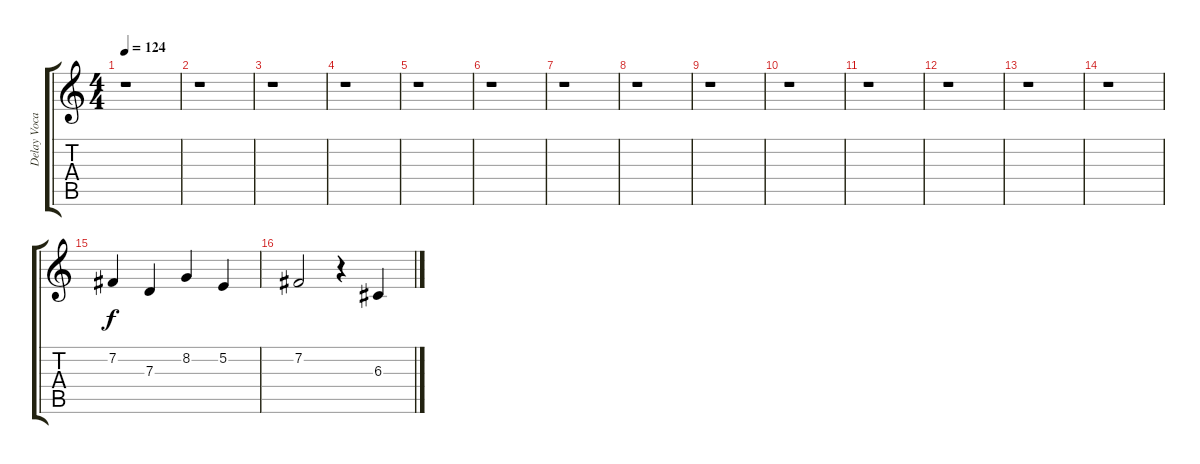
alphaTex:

\track ("Delay Vocals" "Delay Voca") {instrument pad8sweep}
\staff {score tabs}
\tuning (E4 B3 G3 D3 A2 E2) {hide}
\ts (4 4)
\tempo 124
\clef g2
\ks c
r.1{dy f} |
r.1 |
\section ("" "")
r.1 |
r.1 |
r.1 |
r.1 |
r.1 |
r.1 |
r.1 |
r.1 |
r.1 |
r.1 |
r.1 |
r.1 |
\section ("" "")
7.2.4 7.3.4 8.2.4 5.2.4 |
7.2.2 r.4 6.3.4
